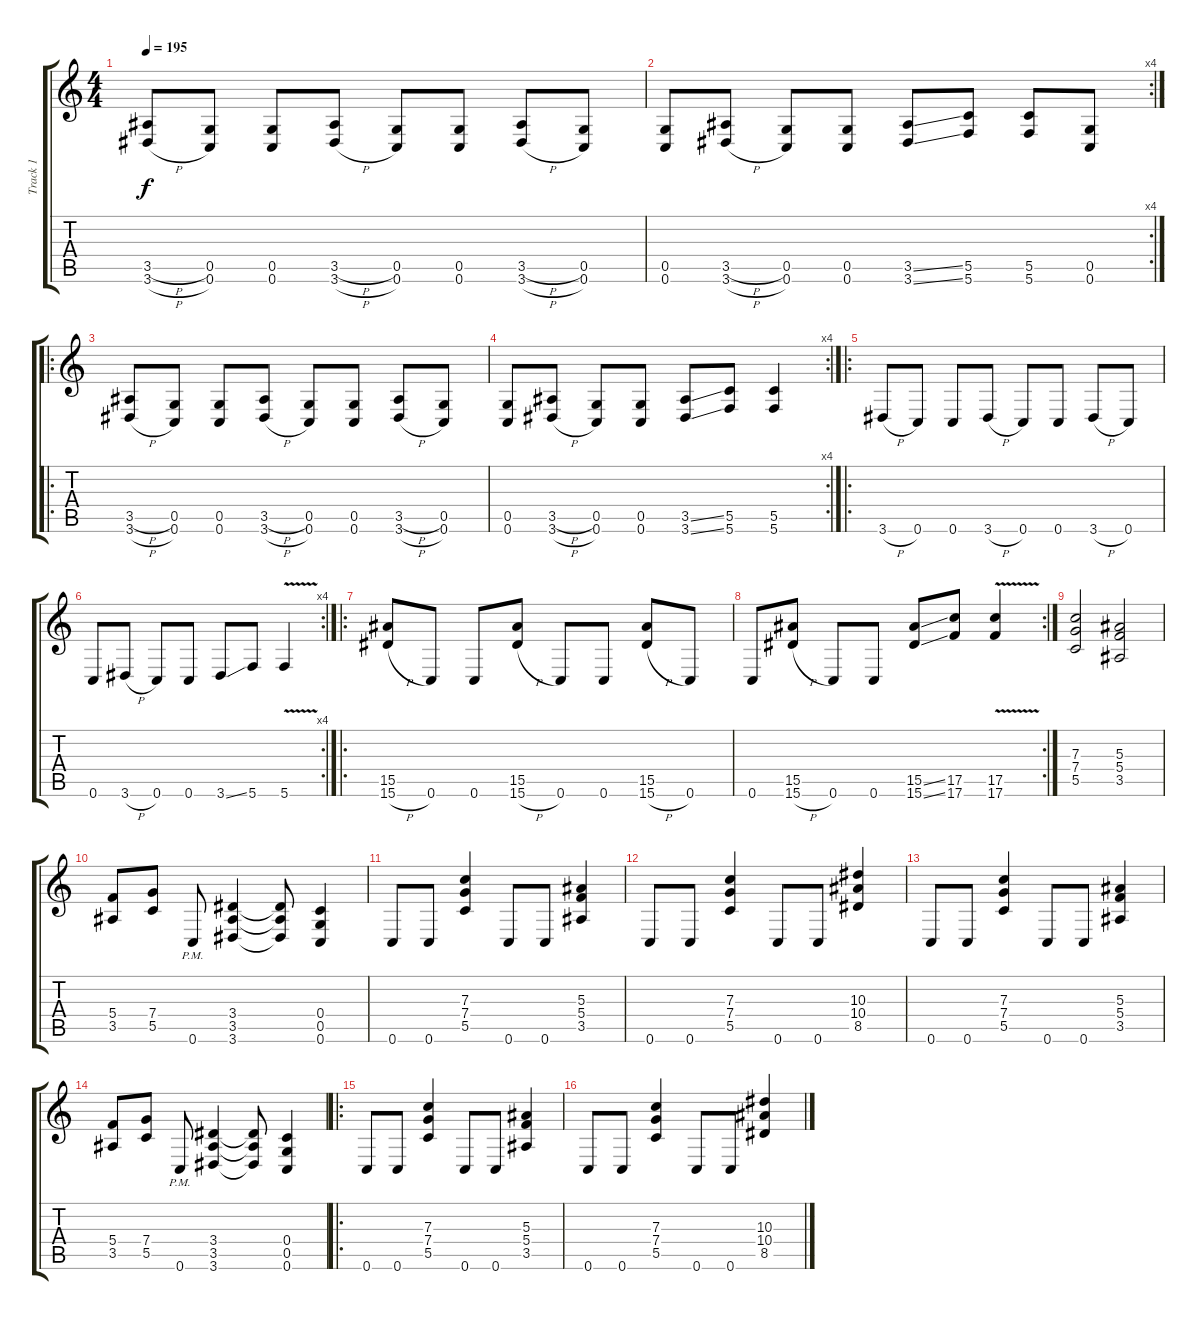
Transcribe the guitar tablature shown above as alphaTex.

\track ("Track 1" "Track 1") {instrument distortionguitar}
\staff {score tabs}
\tuning (D4 A3 F3 C3 G2 C2) {hide}
\ts (4 4)
\tempo 195
\clef g2
\ks c
(3.5{h} 3.6{h}).8{dy f instrument distortionguitar} (0.5 0.6).8 (0.5 0.6).8 (3.5{h} 3.6{h}).8 (0.5 0.6).8 (0.5 0.6).8 (3.5{h} 3.6{h}).8 (0.5 0.6).8 |
\rc 4
(0.5 0.6).8 (3.5{h} 3.6{h}).8 (0.5 0.6).8 (0.5 0.6).8 (3.5{ss} 3.6{ss}).8 (5.5 5.6).8 (5.5 5.6).8 (0.5 0.6).8 |
\ro
(3.5{h} 3.6{h}).8 (0.5 0.6).8 (0.5 0.6).8 (3.5{h} 3.6{h}).8 (0.5 0.6).8 (0.5 0.6).8 (3.5{h} 3.6{h}).8 (0.5 0.6).8 |
\rc 4
(0.5 0.6).8 (3.5{h} 3.6{h}).8 (0.5 0.6).8 (0.5 0.6).8 (3.5{ss} 3.6{ss}).8 (5.5 5.6).8 (5.5 5.6).4 |
\ro
3.6{h}.8 0.6.8 0.6.8 3.6{h}.8 0.6.8 0.6.8 3.6{h}.8 0.6.8 |
\rc 4
0.6.8 3.6{h}.8 0.6.8 0.6.8 3.6{ss}.8 5.6.8 5.6{v}.4 |
\ro
(15.5 15.6{h}).8 0.6.8 0.6.8 (15.5 15.6{h}).8 0.6.8 0.6.8 (15.5 15.6{h}).8 0.6.8 |
\rc 2
0.6.8 (15.5 15.6{h}).8 0.6.8 0.6.8 (15.5{ss} 15.6{ss}).8 (17.5 17.6).8 (17.5{v} 17.6{v}).4 |
(7.3 7.4 5.5).2 (5.3 5.4 3.5).2 |
(5.4 3.5).8 (7.4 5.5).8 0.6{pm}.8 (3.4 3.5 3.6).4 (3.4{t} 3.5{t} 3.6{t}).8 (0.4 0.5 0.6).4 |
0.6.8 0.6.8 (7.3 7.4 5.5).4 0.6.8 0.6.8 (5.3 5.4 3.5).4 |
0.6.8 0.6.8 (7.3 7.4 5.5).4 0.6.8 0.6.8 (10.3 10.4 8.5).4 |
0.6.8 0.6.8 (7.3 7.4 5.5).4 0.6.8 0.6.8 (5.3 5.4 3.5).4 |
(5.4 3.5).8 (7.4 5.5).8 0.6{pm}.8 (3.4 3.5 3.6).4 (3.4{t} 3.5{t} 3.6{t}).8 (0.4 0.5 0.6).4 |
\ro
0.6.8 0.6.8 (7.3 7.4 5.5).4 0.6.8 0.6.8 (5.3 5.4 3.5).4 |
0.6.8 0.6.8 (7.3 7.4 5.5).4 0.6.8 0.6.8 (10.3 10.4 8.5).4
